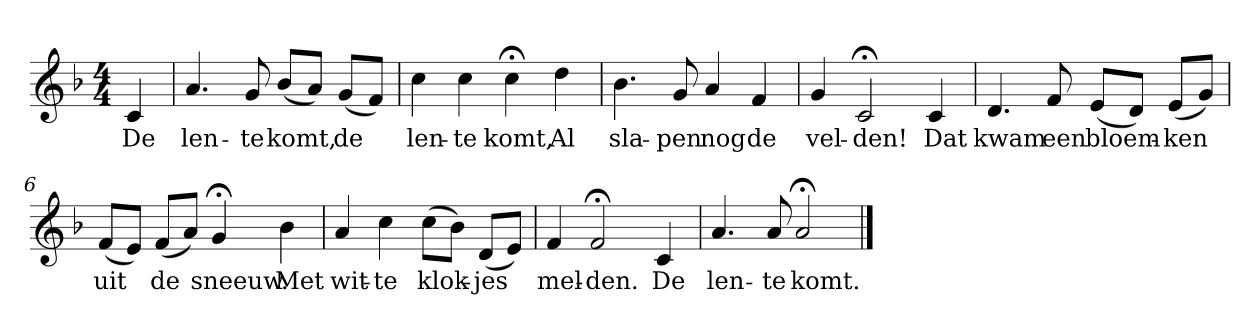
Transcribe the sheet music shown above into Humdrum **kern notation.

**kern	**text
*part1	*part1
*staff1	*staff1
*k[b-]	*
*F:	*
*M4/4	*
*MM120	*
=	=
4c	De
=1	=1
4.a	len-
8g	-te
(8b-L	komt,
8aJ)	.
(8gL	de
8fJ)	.
=2	=2
4cc	len-
4cc	-te
4cc;<	komt,
4dd	Al
=3	=3
4.b-	sla-
8g	-pen
4a	nog
4f	de
=4	=4
4g	vel-
2c;<	-den!
4c	Dat
=5	=5
4.d	kwam
8f	een
(8eL	bloem-
8dJ)	.
(8eL	-ken
8gJ)	.
=6	=6
(8fL	uit
8eJ)	.
(8fL	de
8aJ)	.
4g;<	sneeuw.
4b-	Met
=7	=7
4a	wit-
4cc	-te
(8ccL	klok-
8b-J)	.
(8dL	-jes
8eJ)	.
=8	=8
4f	mel-
2f;<	-den.
4c	De
=9	=9
4.a	len-
8a	-te
2a;<	komt.
==	==
*-	*-
